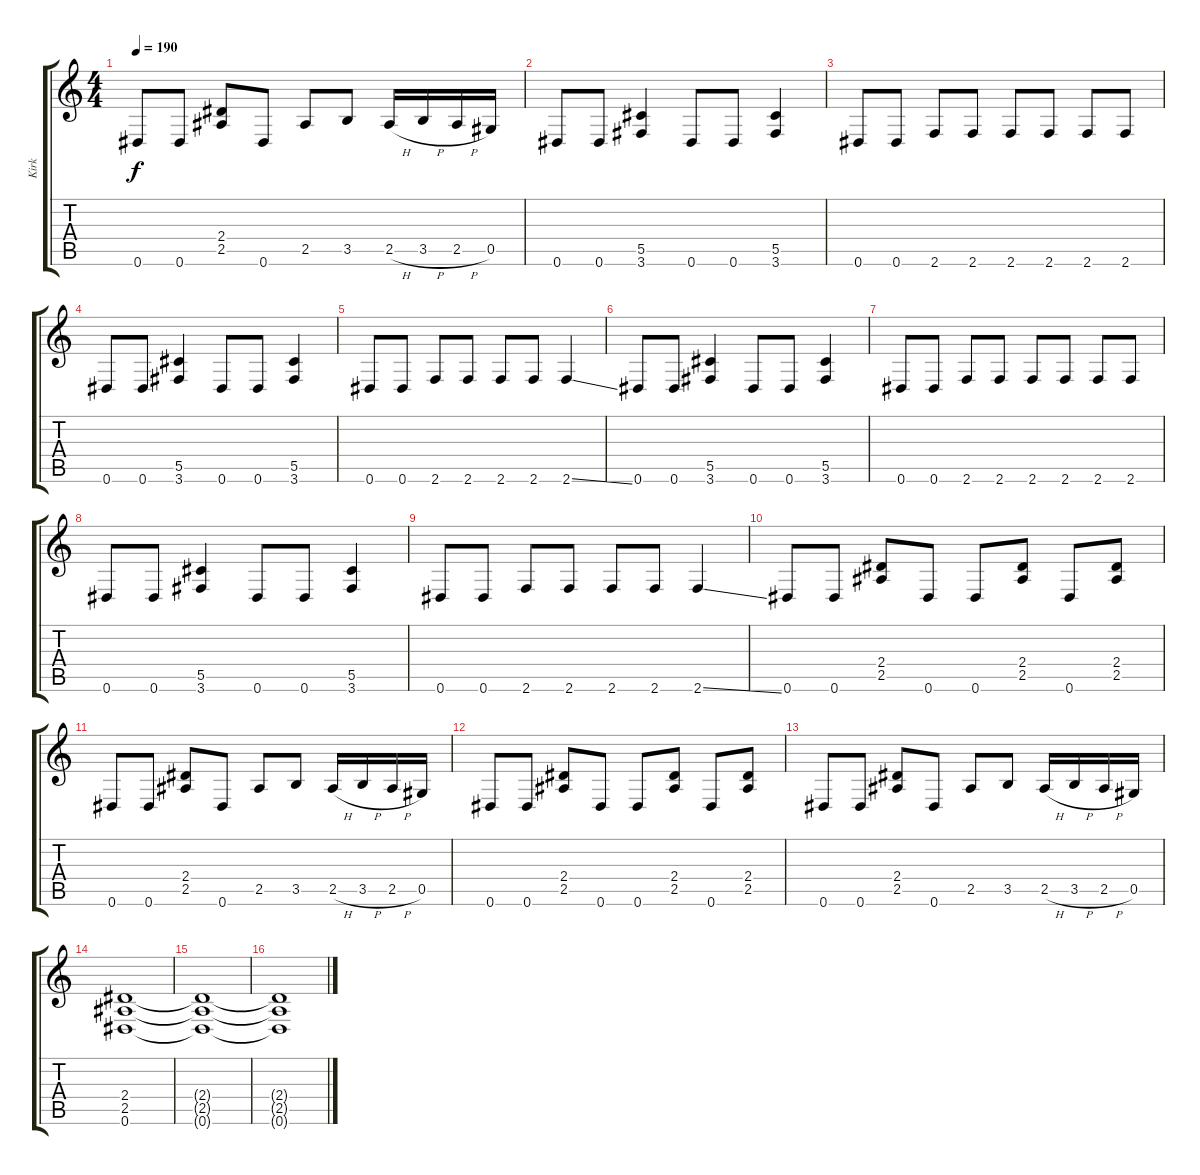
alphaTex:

\track ("Kirk" "Kirk") {instrument overdrivenguitar}
\staff {score tabs}
\tuning (Eb4 Bb3 Gb3 Db3 Ab2 Eb2) {hide}
\ts (4 4)
\tempo 190
\clef g2
\ks c
0.6.8{dy f} 0.6.8 (2.4 2.5).8 0.6.8 2.5.8 3.5.8 2.5{h}.16 3.5{h}.16 2.5{h}.16 0.5.16 |
0.6.8 0.6.8 (5.5 3.6).4 0.6.8 0.6.8 (5.5 3.6).4 |
0.6.8 0.6.8 2.6.8 2.6.8 2.6.8 2.6.8 2.6.8 2.6.8 |
0.6.8 0.6.8 (5.5 3.6).4 0.6.8 0.6.8 (5.5 3.6).4 |
0.6.8 0.6.8 2.6.8 2.6.8 2.6.8 2.6.8 2.6{ss}.4 |
0.6.8 0.6.8 (5.5 3.6).4 0.6.8 0.6.8 (5.5 3.6).4 |
0.6.8 0.6.8 2.6.8 2.6.8 2.6.8 2.6.8 2.6.8 2.6.8 |
0.6.8 0.6.8 (5.5 3.6).4 0.6.8 0.6.8 (5.5 3.6).4 |
0.6.8 0.6.8 2.6.8 2.6.8 2.6.8 2.6.8 2.6{ss}.4 |
0.6.8 0.6.8 (2.4 2.5).8 0.6.8 0.6.8 (2.4 2.5).8 0.6.8 (2.4 2.5).8 |
0.6.8 0.6.8 (2.4 2.5).8 0.6.8 2.5.8 3.5.8 2.5{h}.16 3.5{h}.16 2.5{h}.16 0.5.16 |
0.6.8 0.6.8 (2.4 2.5).8 0.6.8 0.6.8 (2.4 2.5).8 0.6.8 (2.4 2.5).8 |
0.6.8 0.6.8 (2.4 2.5).8 0.6.8 2.5.8 3.5.8 2.5{h}.16 3.5{h}.16 2.5{h}.16 0.5.16 |
(2.4 2.5 0.6).1 |
(2.4{t} 2.5{t} 0.6{t}).1 |
(2.4{t} 2.5{t} 0.6{t}).1
